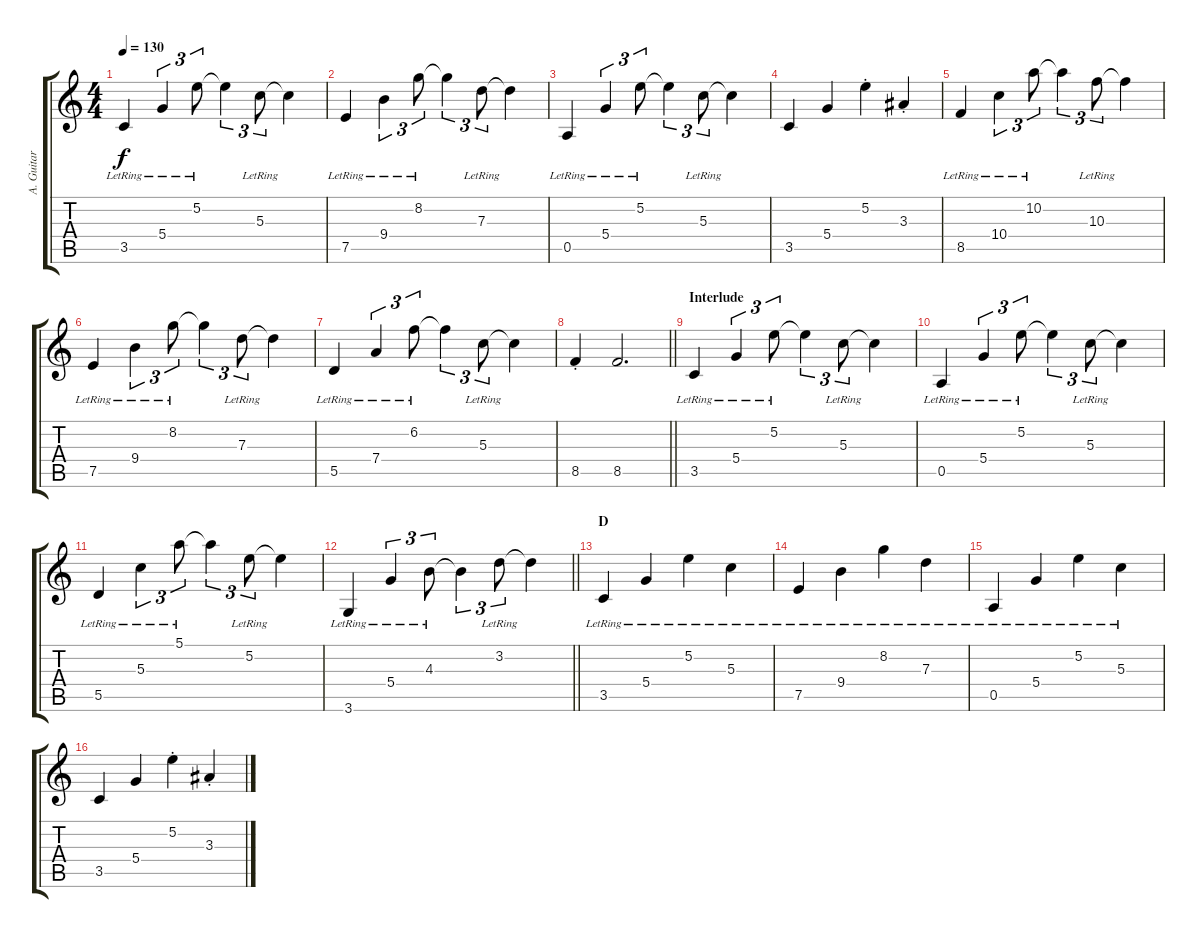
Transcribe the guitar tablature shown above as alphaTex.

\track ("A. Guitar I" "A. Guitar ") {instrument acousticguitarsteel}
\staff {score tabs}
\tuning (E4 B3 G3 D3 A2 E2) {hide}
\ts (4 4)
\tempo 130
\clef g2
\ks c
3.5{lr}.4{dy f} 5.4{lr}.4{tu (3 2)} 5.2{lr}.8{tu (3 2)} 5.2{t}.4{tu (3 2)} 5.3{lr}.8{tu (3 2)} 5.3{t}.4 |
7.5{lr}.4 9.4{lr}.4{tu (3 2)} 8.2{lr}.8{tu (3 2)} 8.2{t}.4{tu (3 2)} 7.3{lr}.8{tu (3 2)} 7.3{t}.4 |
0.5{lr}.4 5.4{lr}.4{tu (3 2)} 5.2{lr}.8{tu (3 2)} 5.2{t}.4{tu (3 2)} 5.3{lr}.8{tu (3 2)} 5.3{t}.4 |
3.5.4 5.4.4 5.2{st}.4 3.3{st}.4 |
8.5{lr}.4 10.4{lr}.4{tu (3 2)} 10.2{lr}.8{tu (3 2)} 10.2{t}.4{tu (3 2)} 10.3{lr}.8{tu (3 2)} 10.3{t}.4 |
7.5{lr}.4 9.4{lr}.4{tu (3 2)} 8.2{lr}.8{tu (3 2)} 8.2{t}.4{tu (3 2)} 7.3{lr}.8{tu (3 2)} 7.3{t}.4 |
5.5{lr}.4 7.4{lr}.4{tu (3 2)} 6.2{lr}.8{tu (3 2)} 6.2{t}.4{tu (3 2)} 5.3{lr}.8{tu (3 2)} 5.3{t}.4 |
\barLineRight lightlight
8.5{st}.4 8.5.2{d} |
\section ("" "Interlude")
3.5{lr}.4 5.4{lr}.4{tu (3 2)} 5.2{lr}.8{tu (3 2)} 5.2{t}.4{tu (3 2)} 5.3{lr}.8{tu (3 2)} 5.3{t}.4 |
0.5{lr}.4 5.4{lr}.4{tu (3 2)} 5.2{lr}.8{tu (3 2)} 5.2{t}.4{tu (3 2)} 5.3{lr}.8{tu (3 2)} 5.3{t}.4 |
5.5{lr}.4 5.3{lr}.4{tu (3 2)} 5.1{lr}.8{tu (3 2)} 5.1{t}.4{tu (3 2)} 5.2{lr}.8{tu (3 2)} 5.2{t}.4 |
\barLineRight lightlight
3.6{lr}.4 5.4{lr}.4{tu (3 2)} 4.3{lr}.8{tu (3 2)} 4.3{t}.4{tu (3 2)} 3.2{lr}.8{tu (3 2)} 3.2{t}.4 |
\section ("" "D")
3.5{lr}.4 5.4{lr}.4 5.2{lr}.4 5.3{lr}.4 |
7.5{lr}.4 9.4{lr}.4 8.2{lr}.4 7.3{lr}.4 |
0.5{lr}.4 5.4{lr}.4 5.2{lr}.4 5.3{lr}.4 |
3.5.4 5.4.4 5.2{st}.4 3.3{st}.4
